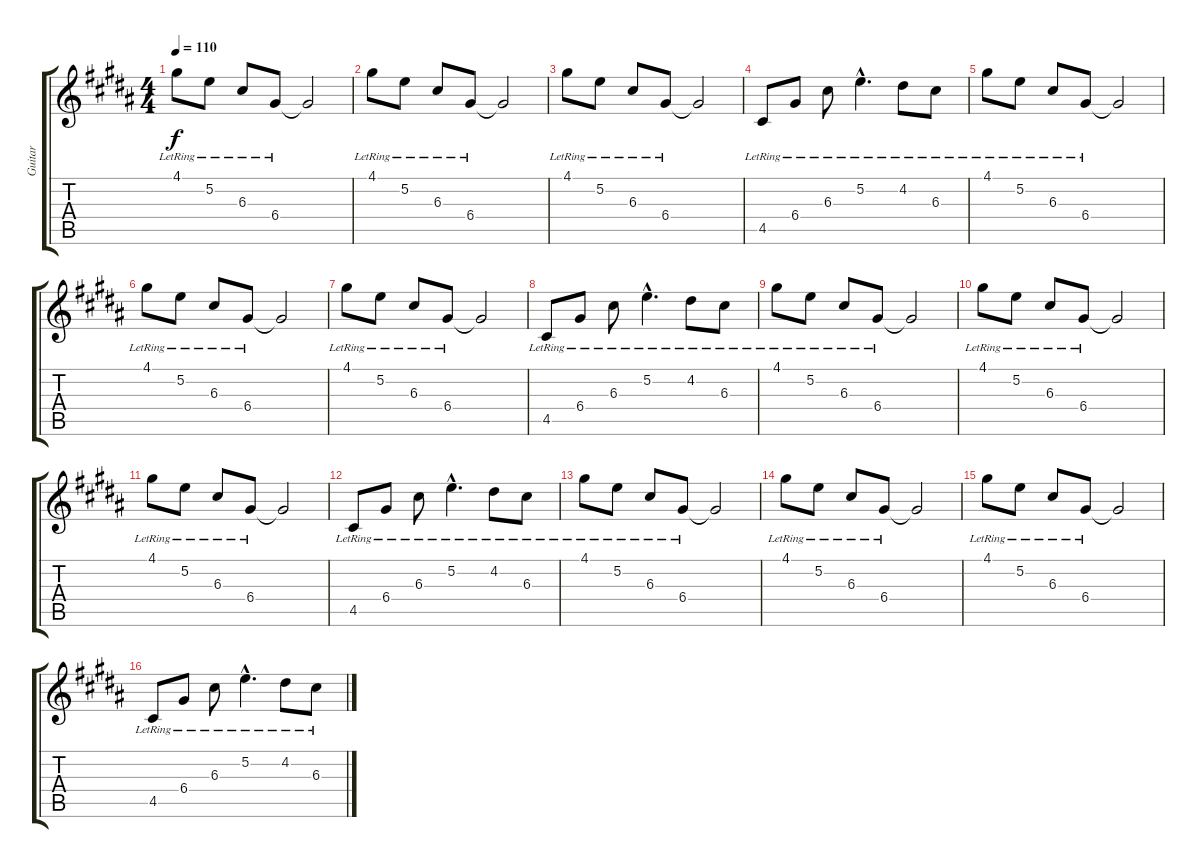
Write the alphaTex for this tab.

\track ("Guitar" "Guitar") {instrument electricguitarclean}
\staff {score tabs}
\tuning (E4 B3 G3 D3 A2 E2) {hide}
\ts (4 4)
\section ("" "")
\tempo 110
\clef g2
\ks b
4.1{lr}.8{dy f} 5.2{lr}.8 6.3{lr}.8 6.4{lr}.8 6.4{t}.2 |
4.1{lr}.8 5.2{lr}.8 6.3{lr}.8 6.4{lr}.8 6.4{t}.2 |
4.1{lr}.8 5.2{lr}.8 6.3{lr}.8 6.4{lr}.8 6.4{t}.2 |
4.5{lr}.8 6.4{lr}.8 6.3{lr}.8 5.2{hac lr}.4{d} 4.2{lr}.8 6.3{lr}.8 |
4.1{lr}.8 5.2{lr}.8 6.3{lr}.8 6.4{lr}.8 6.4{t}.2 |
4.1{lr}.8 5.2{lr}.8 6.3{lr}.8 6.4{lr}.8 6.4{t}.2 |
4.1{lr}.8 5.2{lr}.8 6.3{lr}.8 6.4{lr}.8 6.4{t}.2 |
4.5{lr}.8 6.4{lr}.8 6.3{lr}.8 5.2{hac lr}.4{d} 4.2{lr}.8 6.3{lr}.8 |
4.1{lr}.8 5.2{lr}.8 6.3{lr}.8 6.4{lr}.8 6.4{t}.2 |
4.1{lr}.8 5.2{lr}.8 6.3{lr}.8 6.4{lr}.8 6.4{t}.2 |
4.1{lr}.8 5.2{lr}.8 6.3{lr}.8 6.4{lr}.8 6.4{t}.2 |
4.5{lr}.8 6.4{lr}.8 6.3{lr}.8 5.2{hac lr}.4{d} 4.2{lr}.8 6.3{lr}.8 |
4.1{lr}.8 5.2{lr}.8 6.3{lr}.8 6.4{lr}.8 6.4{t}.2 |
4.1{lr}.8 5.2{lr}.8 6.3{lr}.8 6.4{lr}.8 6.4{t}.2 |
4.1{lr}.8 5.2{lr}.8 6.3{lr}.8 6.4{lr}.8 6.4{t}.2 |
4.5{lr}.8 6.4{lr}.8 6.3{lr}.8 5.2{hac lr}.4{d} 4.2{lr}.8 6.3{lr}.8
